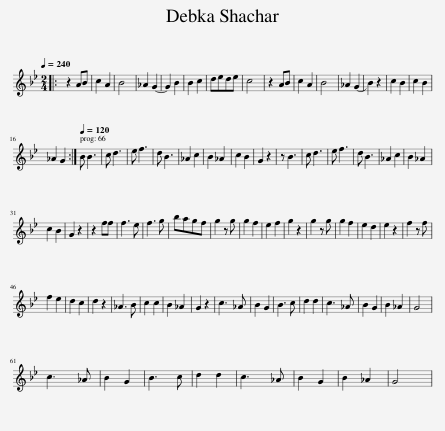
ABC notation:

X:1
L:1/8
Q:1/4=240
M:2/4
I:linebreak $
K:Gmin
V:1 treble
V:1
|: z2 AB | c2 A2 | B4 | _A2 G2- | G2 B2 | %5
 B2 c2 | dede | c4 | z2 AB | c2 A2 | %10
 B4 | _A2 (G2 | B2) z2 | c2 B2 | c2 B2 |$ %15
 _A2 G2 :|[Q:1/4=120] B B3 | c d3 | e f3 | d B3 | %20
 _A2 c2 | B2 _A2 | c2 B2 | G2 z2 | z B3 | %25
 c d3 | e f3 | d B3 | _A2 c2 | B2 _A2 |$ %30
 c2 B2 | G2 z2 | z2 ff | f3 e | f3 g | %35
 bagf | g2 z g | g2 f2 | e2 f2 | g2 z2 | %40
 g2 z g | g2 f2 | e2 d2 | e2 z2 | f2 z f |$ %45
 f2 e2 | d2 c2 | d2 z2 | _A3 B | c2 c2 | %50
 B2 _A2 | G2 z2 | c3 _A | B2 G2 | B3 c | %55
 d2 d2 | c3 _A | B2 G2 | B2 _A2 | G4 |$ %60
 c3 _A | B2 G2 | B3 c | d2 d2 | c3 _A | %65
 B2 G2 | B2 _A2 | G4 | %68
